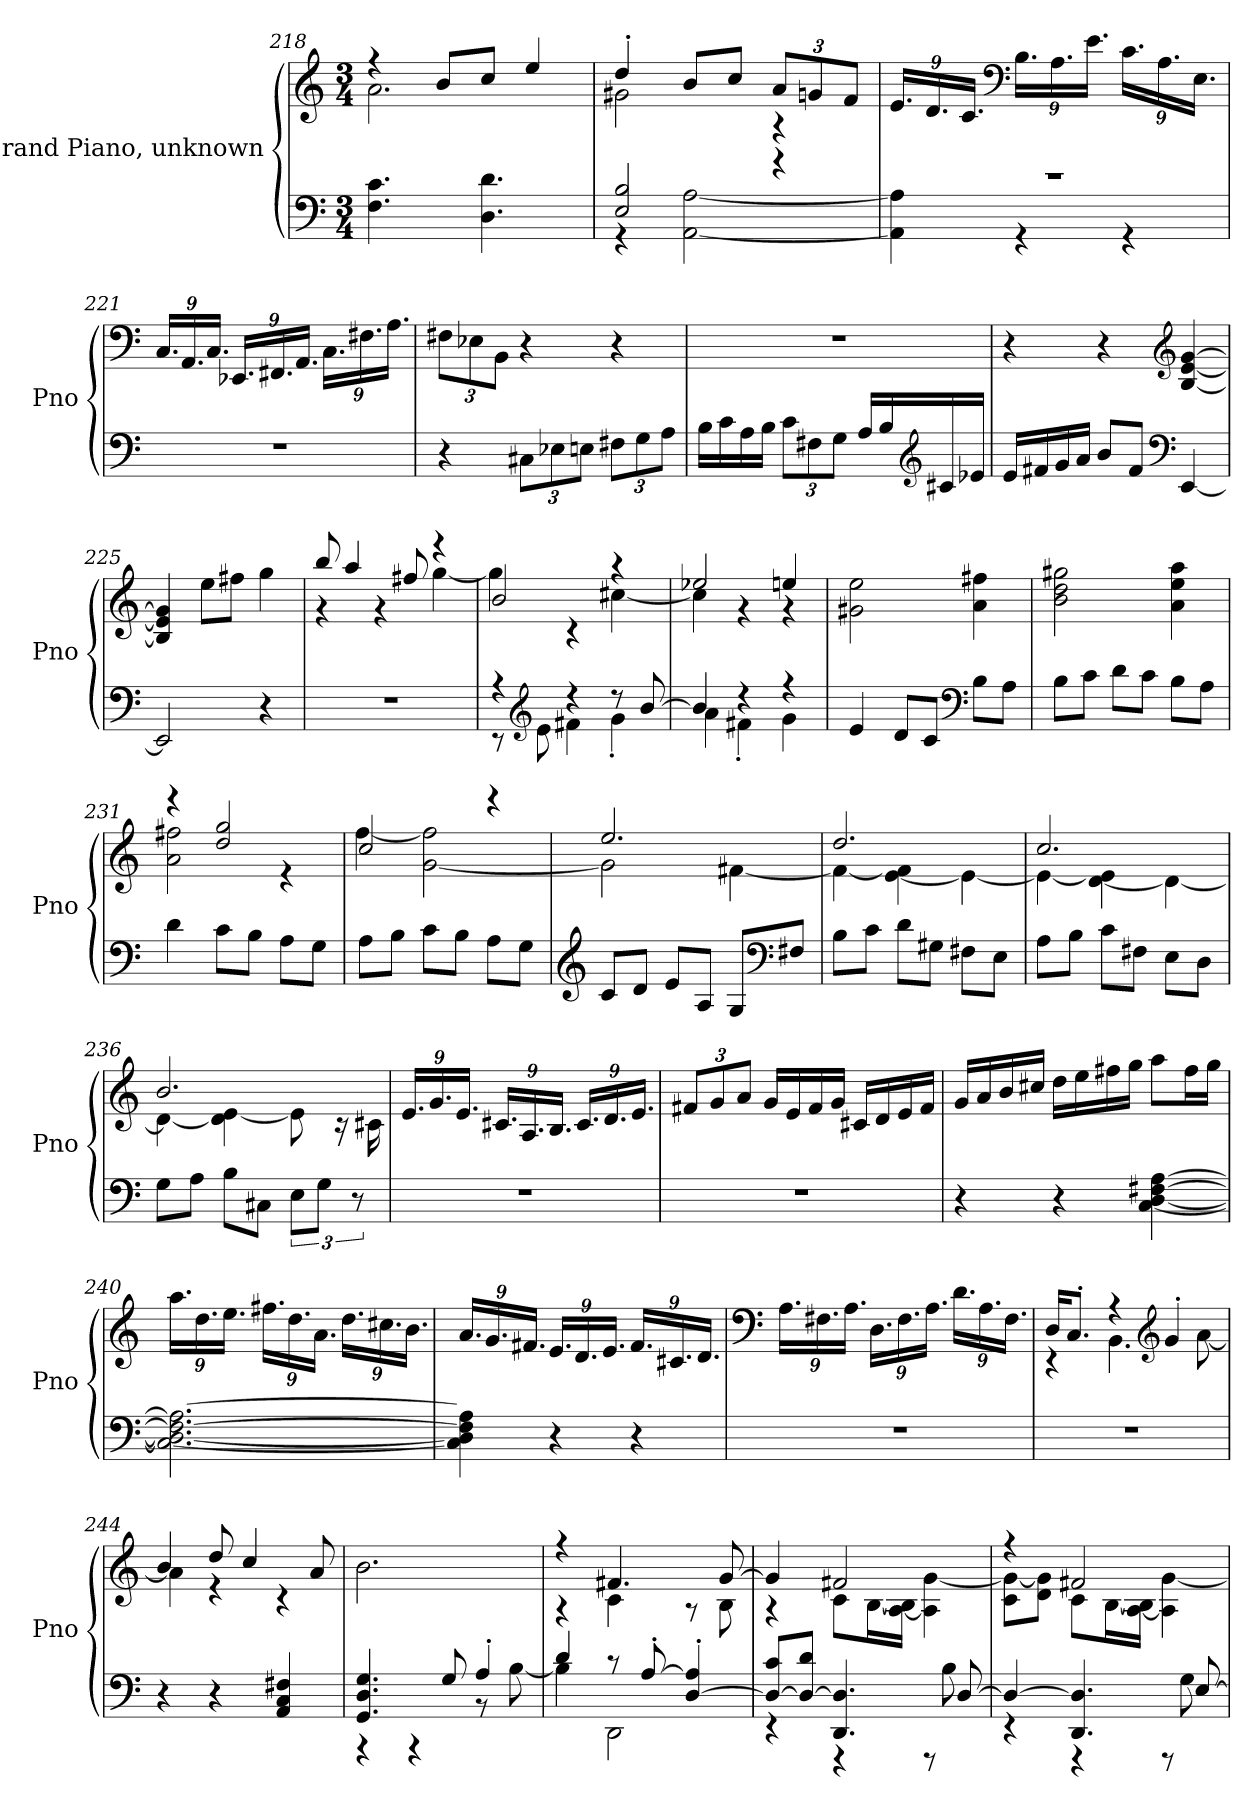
**kern	**kern
*part1	*part1
*staff2	*staff1
*I"Grand Piano, unknown	*
*I'Pno	*
*clefF4	*clefG2
*k[]	*k[]
*M3/4	*M3/4
=218	=218
*	*^
4.F\ 4.c\	4r	2.a\
.	8b/L	.
4.D\ 4.d\	8cc/J	.
.	4ee/	.
!!LO:LB:g=z	!!
=219	=219	=219
*^	*	*
2E/ 2B/	4r	4dd'/	2g#X\
.	[2AA\ [2A\	8b/L	.
.	.	8cc/J	.
*	*	*Xbrackettup	*
4r	.	12a/L	4r
.	.	12gn/	.
.	.	12f/J	.
*	*	*v	*v
=220	=220	=220
2.r	4AA\] 4A\]	18.e/LL
.	.	18.d/
.	.	18.c/JJ
*	*	*clefF4
.	4r	18.B\LL
.	.	18.A\
.	.	18.e\JJ
.	4r	18.c\LL
.	.	18.A\
.	.	18.E\JJ
*v	*v	*
=221	=221
2.r	18.C/LL
.	18.AA/
.	18.C/JJ
.	18.EE-X/LL
.	18.FF#X/
.	18.AA/JJ
.	18.C\LL
.	18.F#X\
.	18.A\JJ
!!LO:LB:g=z
=222	=222
4r	12F#X\L
.	12E-X\
.	12BB\J
*Xbrackettup	*
12C#X\L	4r
12E-X\	.
12En\J	.
12F#X\L	4r
12G\	.
12A\J	.
=223	=223
16B\LL	2.r
16c\	.
16A\	.
16B\JJ	.
12c\L	.
12F#X\	.
12G\J	.
16A/LL	.
16B/	.
*clefG2	*
16c#X/	.
16e-X/JJ	.
=224	=224
16e/LL	4r
16f#X/	.
16g/	.
16a/JJ	.
8b/L	4r
8f#/J	.
*clefF4	*clefG2
[4EE/	[4B/ [4e/ [4g/
=225	=225
2EE/]	4B/] 4e/] 4g/]
.	8ee\L
.	8ff#X\J
4r	4gg\
!!LO:PB:g=z
=226	=226
*	*^
2.r	8bb/	4r
.	4aa/	.
.	.	4r
.	8ff#X/	.
.	4r	[4gg\
=227	=227	=227
*^	*	*
4r	8r	2b/	4gg\]
*clefG2	*	*	*
.	8e\	.	.
4r	4f#X\	.	4r
8r	4g'\	4r	[4cc#X\
[8b/	.	.	.
=228	=228	=228	=228
4b/]	4a\	2ee-X/	4cc#\]
4r	4f#X'\	.	4r
4r	4g\	4een/	4r
*v	*v	*	*
*	*v	*v
=229	=229
4e/	2g#X\ 2ee\
8d/L	.
8c/J	.
*clefF4	*
8B\L	4a\ 4ff#X\
8A\J	.
=230	=230
8B\L	2b\ 2dd\ 2gg#X\
8c\J	.
8d\L	.
8c\J	.
8B\L	4a\ 4ee\ 4aa\
8A\J	.
=231	=231
*	*^
4d\	4r	2a\ 2ff#X\
8c\L	2dd/ 2gg/	.
8B\J	.	.
8A\L	.	4r
8G\J	.	.
!!LO:LB:g=z	!!
=232	=232	=232
8A\L	2cc/	[4ff\
8B\J	.	.
8c\L	.	[2g\ 2ff\]
8B\J	.	.
8A\L	4r	.
8G\J	.	.
=233	=233	=233
*clefG2	*	*
8c/L	2.ee/	2g\]
8d/J	.	.
8e/L	.	.
8A/J	.	.
8G/L	.	[4f#X\
*clefF4	*	*
8F#X/J	.	.
=234	=234	=234
8B\L	2.dd/	4f#\_
8c\J	.	.
8d\L	.	[4e\ 4f#\]
8G#X\J	.	.
8F#X\L	.	4e\_
8E\J	.	.
=235	=235	=235
8A\L	2.cc/	4e\_
8B\J	.	.
8c\L	.	[4d\ 4e\]
8F#X\J	.	.
8E\L	.	4d\_
8D\J	.	.
=236	=236	=236
8G\L	2.b/	4d\_
8A\J	.	.
8B\L	.	4d\] [4e\
8C#X\J	.	.
*brackettup	*	*
12E\L	.	8e\]
12G\J	.	.
.	.	16r
12r	.	.
.	.	16c#X\
*	*v	*v
!!LO:LB:g=z
=237	=237
2.r	18.e/LL
.	18.g/
.	18.e/JJ
.	18.c#X/LL
.	18.A/
.	18.B/JJ
.	18.c#/LL
.	18.d/
.	18.e/JJ
=238	=238
2.r	12f#X/L
.	12g/
.	12a/J
.	16g/LL
.	16e/
.	16f#/
.	16g/JJ
.	16c#X/LL
.	16d/
.	16e/
.	16f#/JJ
=239	=239
4r	16g/LL
.	16a/
.	16b/
.	16cc#X/JJ
4r	16dd\LL
.	16ee\
.	16ff#X\
.	16gg\JJ
[4C\ [4D\ [4F#X\ [4A\	8aa\L
.	16ff#\L
.	16gg\JJ
!!LO:LB:g=z
=240	=240
2.C\_ 2.D\_ 2.F#\_ 2.A\_	18.aa\LL
.	18.dd\
.	18.ee\JJ
.	18.ff#X\LL
.	18.dd\
.	18.a\JJ
.	18.dd\LL
.	18.cc#X\
.	18.b\JJ
=241	=241
4C\] 4D\] 4F#\] 4A\]	18.a/LL
.	18.g/
.	18.f#X/JJ
4r	18.e/LL
.	18.d/
.	18.e/JJ
4r	18.f#/LL
.	18.c#X/
.	18.d/JJ
=242	=242
*	*clefF4
2.r	18.A\LL
.	18.F#X\
.	18.A\JJ
.	18.D\LL
.	18.F#\
.	18.A\JJ
.	18.d\LL
.	18.A\
.	18.F#\JJ
!!LO:LB:g=z
=243	=243
*	*^
2.r	16D/KL	4r
.	8.C'/J	.
.	4r	4.BB\
*	*clefG2	*
.	4g'/	.
.	.	[8a\
=244	=244	=244
4r	4b/	4a\]
4r	8dd/	4r
.	4cc/	.
4AA/ 4C/ 4F#X/	.	4r
.	8a/	.
*	*v	*v
=245	=245
*^	*
4.GG/ 4.D/ 4.G/	4r	2.b\
.	4r	.
8G/	.	.
4A'/	8r	.
.	[8B\	.
=246	=246	=246
*	*	*^
4d/	4B\]	4r	4r
8r	2DD\	4.f#X/	4c\
[8A'/	.	.	.
[4D/' 4A/]'	.	.	8r
.	.	[8g/	8B\
=247	=247	=247	=247
8D/_ 8c/L	4r	4g/]	4r
8D/_ 8d/J	.	.	.
4.DD/ 4.D/]	4r	2f#X/	8c\L
.	.	.	[16B\L
.	.	.	[16A\ 16B\]JJ
.	8r	.	4A\] [4g\
[8D/	8B\	.	.
!!LO:LB:g=z	!!
=248	=248	=248	=248
4D/_	4r	4r	8c\ 8g\_L
.	.	.	8d\ 8g\]J
4.DD/ 4.D/]	4r	2f#X/	8c\L
.	.	.	[16B\L
.	.	.	[16A\ 16B\]JJ
.	8r	.	4A\] [4g\
[8E/	8G\	.	.
*v	*v	*	*
*	*v	*v
=	=
*-	*-
